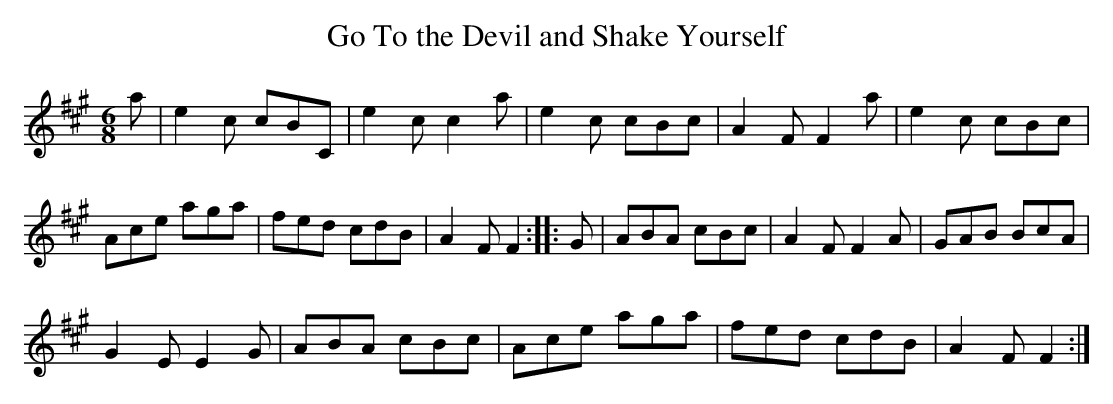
X:1
T:Go To the Devil and Shake Yourself
M:6/8
L:1/8
K:A
a|e2 c cBC|e2 c c2 a|e2 c cBc|A2 F F2 a|e2 c cBc|
Ace aga|fed cdB|A2 F F2::G|ABA cBc|A2 F F2 A|GAB BcA|
G2 E E2 G|ABA cBc|Ace aga|fed cdB|A2 F F2:|]
